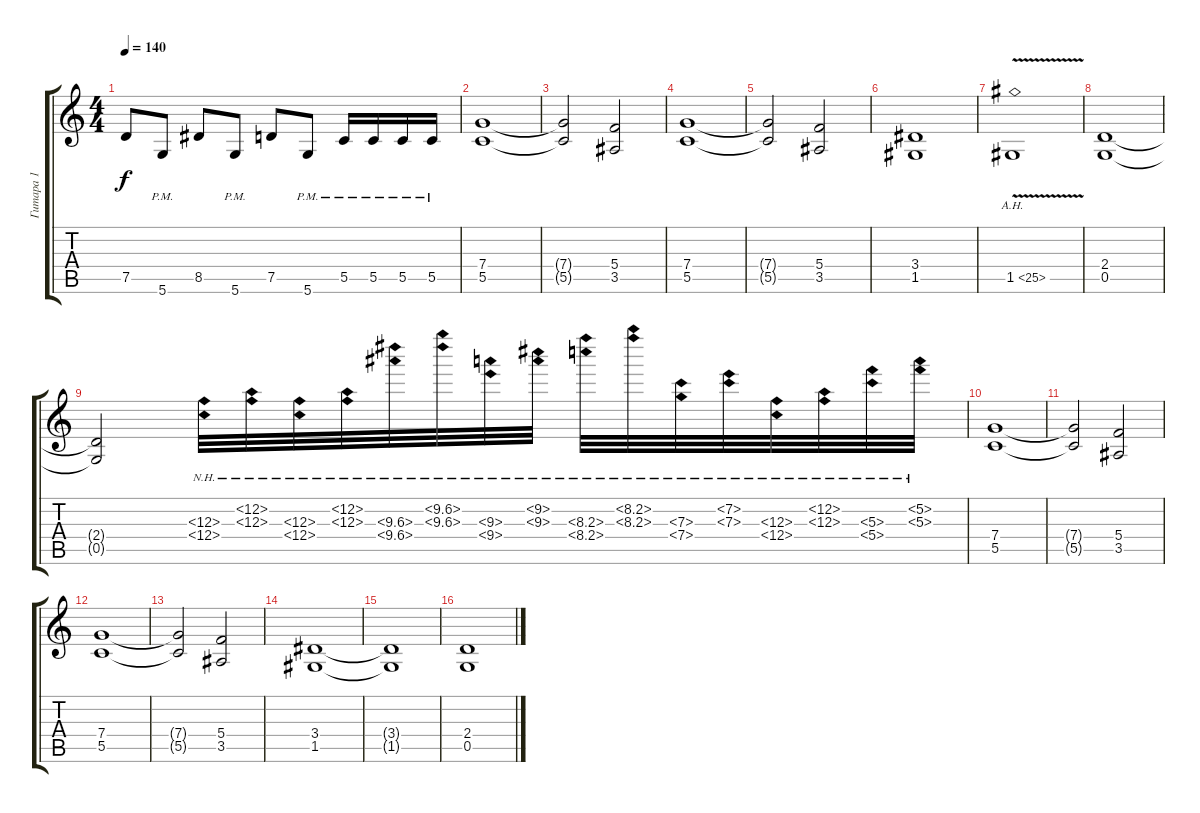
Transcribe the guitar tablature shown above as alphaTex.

\track ("Гитара 1" "Гитара 1") {instrument overdrivenguitar}
\staff {score tabs}
\tuning (D4 A3 F3 C3 G2 D2) {hide}
\ts (4 4)
\tempo 140
\clef g2
\ks c
7.5.8{dy f} 5.6{pm}.8 8.5.8 5.6{pm}.8 7.5.8 5.6{pm}.8 5.5{pm}.16 5.5{pm}.16 5.5{pm}.16 5.5{pm}.16 |
(7.4 5.5).1 |
(7.4{t} 5.5{t}).2 (5.4 3.5).2 |
(7.4 5.5).1 |
(7.4{t} 5.5{t}).2 (5.4 3.5).2 |
(3.4 1.5).1 |
1.5{ah 24 v}.1 |
(2.4 0.5).1 |
(2.4{t} 0.5{t}).2 (12.3{nh} 12.4{nh}).32 (12.2{nh} 12.3{nh}).32 (11.3{nh} 11.4{nh}).32 (11.2{nh} 11.3{nh}).32 (10.3{nh} 10.4{nh}).32 (10.2{nh} 10.3{nh}).32 (9.3{nh} 9.4{nh}).32 (9.2{nh} 9.3{nh}).32 (8.3{nh} 8.4{nh}).32 (8.2{nh} 8.3{nh}).32 (7.3{nh} 7.4{nh}).32 (7.2{nh} 7.3{nh}).32 (6.3{nh} 6.4{nh}).32 (6.2{nh} 6.3{nh}).32 (5.3{nh} 5.4{nh}).32 (5.2{nh} 5.3{nh}).32 |
(7.4 5.5).1 |
(7.4{t} 5.5{t}).2 (5.4 3.5).2 |
(7.4 5.5).1 |
(7.4{t} 5.5{t}).2 (5.4 3.5).2 |
(3.4 1.5).1 |
(3.4{t} 1.5{t}).1 |
(2.4 0.5).1
